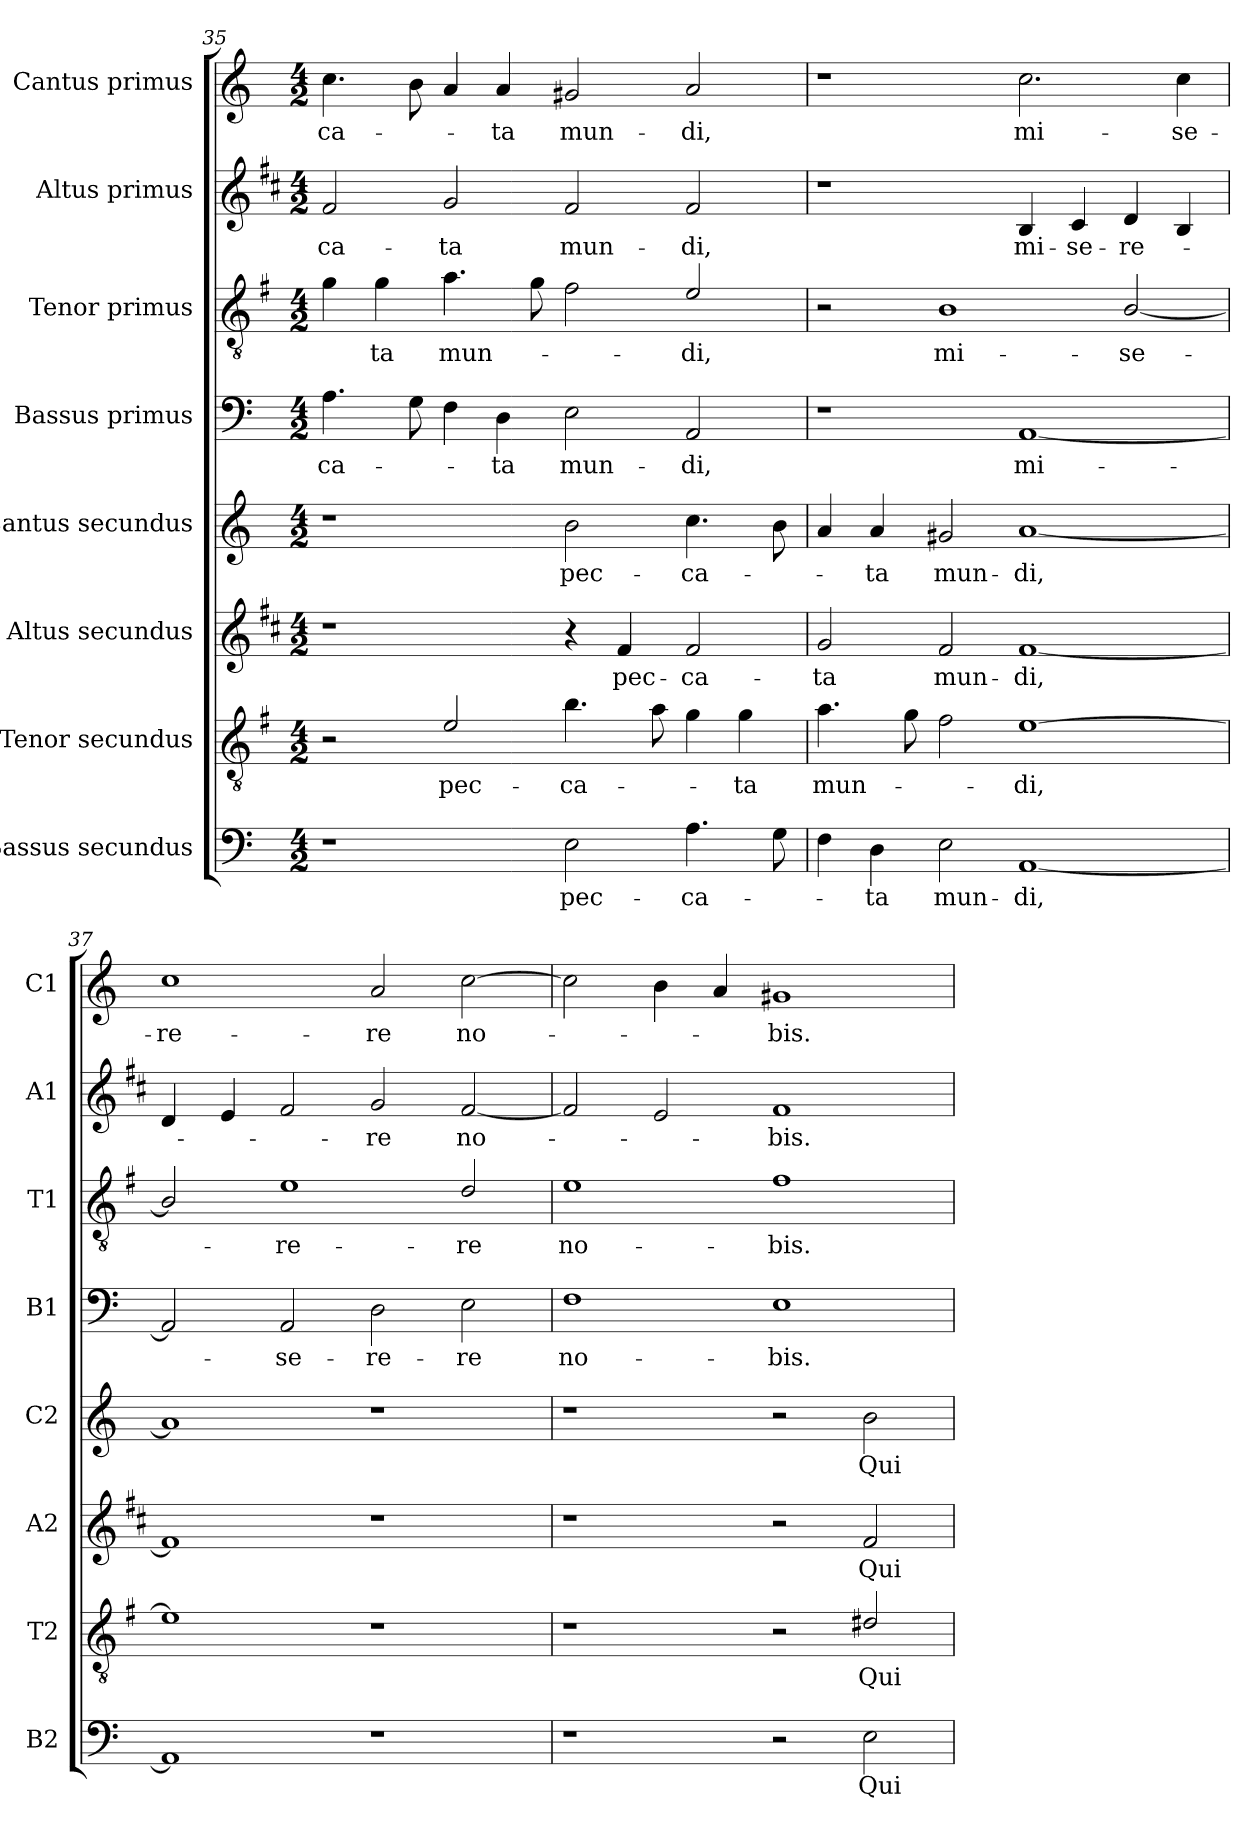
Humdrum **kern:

**kern	**text	**kern	**text	**kern	**text	**kern	**text	**kern	**text	**kern	**text	**kern	**text	**kern	**text
*part8	*part8	*part7	*part7	*part6	*part6	*part5	*part5	*part4	*part4	*part3	*part3	*part2	*part2	*part1	*part1
*staff8	*staff8	*staff7	*staff7	*staff6	*staff6	*staff5	*staff5	*staff4	*staff4	*staff3	*staff3	*staff2	*staff2	*staff1	*staff1
*I"Bassus secundus	*	*I"Tenor secundus	*	*I"Altus secundus	*	*I"Cantus secundus	*	*I"Bassus primus	*	*I"Tenor primus	*	*I"Altus primus	*	*I"Cantus primus	*
*I'B2	*	*I'T2	*	*I'A2	*	*I'C2	*	*I'B1	*	*I'T1	*	*I'A1	*	*I'C1	*
*clefF4	*	*clefGv2	*	*clefG2	*	*clefG2	*	*clefF4	*	*clefGv2	*	*clefG2	*	*clefG2	*
*	*	*ITrd4c7	*	*ITrd1c2	*	*	*	*	*	*ITrd4c7	*	*ITrd1c2	*	*	*
*k[]	*	*k[]	*	*k[]	*	*k[]	*	*k[]	*	*k[]	*	*k[]	*	*k[]	*
*C:	*	*C:	*	*C:	*	*C:	*	*C:	*	*C:	*	*C:	*	*C:	*
*M4/2	*	*M4/2	*	*M4/2	*	*M4/2	*	*M4/2	*	*M4/2	*	*M4/2	*	*M4/2	*
=35	=35	=35	=35	=35	=35	=35	=35	=35	=35	=35	=35	=35	=35	=35	=35
!	!	!	!	!	!	!	!	!	!LO:LY:b	!	!	!	!LO:LY:b	!	!LO:LY:b
1r	.	2r	.	1r	.	1r	.	4.A\	-ca-	4c\	.	2e/	-ca-	4.cc\	-ca-
!	!	!	!	!	!	!	!	!	!	!	!LO:LY:b	!	!	!	!
.	.	.	.	.	.	.	.	.	.	4c\	-ta	.	.	.	.
.	.	.	.	.	.	.	.	8G\	.	.	.	.	.	8b\	.
!	!	!	!LO:LY:b	!	!	!	!	!	!	!	!LO:LY:b	!	!LO:LY:b	!	!
.	.	2A/	pec-	.	.	.	.	4F\	.	4.d\	mun-	2f/	-ta	4a/	.
!	!	!	!	!	!	!	!	!	!LO:LY:b	!	!	!	!	!	!LO:LY:b
.	.	.	.	.	.	.	.	4D\	-ta	.	.	.	.	4a/	-ta
.	.	.	.	.	.	.	.	.	.	8c\	.	.	.	.	.
!	!LO:LY:b	!	!LO:LY:b	!	!	!	!LO:LY:b	!	!LO:LY:b	!	!	!	!LO:LY:b	!	!LO:LY:b
2E\	pec-	4.e\	-ca-	4r	.	2b\	pec-	2E\	mun-	2B\	.	2e/	mun-	2g#X/	mun-
!	!	!	!	!	!LO:LY:b	!	!	!	!	!	!	!	!	!	!
.	.	.	.	4e/	pec-	.	.	.	.	.	.	.	.	.	.
.	.	8d\	.	.	.	.	.	.	.	.	.	.	.	.	.
!	!LO:LY:b	!	!	!	!LO:LY:b	!	!LO:LY:b	!	!LO:LY:b	!	!LO:LY:b	!	!LO:LY:b	!	!LO:LY:b
4.A\	-ca-	4c\	.	2e/	-ca-	4.cc\	-ca-	2AA/	-di,	2A/	-di,	2e/	-di,	2a/	-di,
!	!	!	!LO:LY:b	!	!	!	!	!	!	!	!	!	!	!	!
.	.	4c\	-ta	.	.	.	.	.	.	.	.	.	.	.	.
8G\	.	.	.	.	.	8b\	.	.	.	.	.	.	.	.	.
=36	=36	=36	=36	=36	=36	=36	=36	=36	=36	=36	=36	=36	=36	=36	=36
!	!	!	!LO:LY:b	!	!LO:LY:b	!	!	!	!	!	!	!	!	!	!
4F\	.	4.d\	mun-	2f/	-ta	4a/	.	1r	.	2r	.	1r	.	1r	.
!	!LO:LY:b	!	!	!	!	!	!LO:LY:b	!	!	!	!	!	!	!	!
4D\	-ta	.	.	.	.	4a/	-ta	.	.	.	.	.	.	.	.
.	.	8c\	.	.	.	.	.	.	.	.	.	.	.	.	.
!	!LO:LY:b	!	!	!	!LO:LY:b	!	!LO:LY:b	!	!	!	!LO:LY:b	!	!	!	!
2E\	mun-	2B\	.	2e/	mun-	2g#X/	mun-	.	.	1E	mi-	.	.	.	.
!	!LO:LY:b	!	!LO:LY:b	!	!LO:LY:b	!	!LO:LY:b	!	!LO:LY:b	!	!	!	!LO:LY:b	!	!LO:LY:b
[1AA	-di,	[1A	-di,	[1e	-di,	[1a	-di,	[1AA	mi-	.	.	4A/	mi-	2.cc\	mi-
!	!	!	!	!	!	!	!	!	!	!	!	!	!LO:LY:b	!	!
.	.	.	.	.	.	.	.	.	.	.	.	4B/	-se-	.	.
!	!	!	!	!	!	!	!	!	!	!	!LO:LY:b	!	!LO:LY:b	!	!
.	.	.	.	.	.	.	.	.	.	[2E/	-se-	4c/	-re-	.	.
!	!	!	!	!	!	!	!	!	!	!	!	!	!	!	!LO:LY:b
.	.	.	.	.	.	.	.	.	.	.	.	4A/	.	4cc\	-se-
=37	=37	=37	=37	=37	=37	=37	=37	=37	=37	=37	=37	=37	=37	=37	=37
!	!	!	!	!	!	!	!	!	!	!	!	!	!	!	!LO:LY:b
1AA]	.	1A]	.	1e]	.	1a]	.	2AA/]	.	2E/]	.	4c/	.	1cc	-re-
.	.	.	.	.	.	.	.	.	.	.	.	4d/	.	.	.
!	!	!	!	!	!	!	!	!	!LO:LY:b	!	!LO:LY:b	!	!	!	!
.	.	.	.	.	.	.	.	2AA/	-se-	1A	-re-	2e/	.	.	.
!	!	!	!	!	!	!	!	!	!LO:LY:b	!	!	!	!LO:LY:b	!	!LO:LY:b
1r	.	1r	.	1r	.	1r	.	2D\	-re-	.	.	2f/	-re	2a/	-re
!	!	!	!	!	!	!	!	!	!LO:LY:b	!	!LO:LY:b	!	!LO:LY:b	!	!LO:LY:b
.	.	.	.	.	.	.	.	2E\	-re	2G/	-re	[2e/	no-	[2cc\	no-
!!LO:PB:g=z
=38	=38	=38	=38	=38	=38	=38	=38	=38	=38	=38	=38	=38	=38	=38	=38
!	!	!	!	!	!	!	!	!	!LO:LY:b	!	!LO:LY:b	!	!	!	!
1r	.	1r	.	1r	.	1r	.	1F	no-	1A	no-	2e/]	.	2cc\]	.
.	.	.	.	.	.	.	.	.	.	.	.	2d/	.	4b\	.
.	.	.	.	.	.	.	.	.	.	.	.	.	.	4a/	.
!	!	!	!	!	!	!	!	!	!LO:LY:b	!	!LO:LY:b	!	!LO:LY:b	!	!LO:LY:b
2r	.	2r	.	2r	.	2r	.	1E	-bis.	1B	-bis.	1e	-bis.	1g#X	-bis.
!	!LO:LY:b	!	!LO:LY:b	!	!LO:LY:b	!	!LO:LY:b	!	!	!	!	!	!	!	!
2E\	Qui	2G#X/	Qui	2e/	Qui	2b\	Qui	.	.	.	.	.	.	.	.
=	=	=	=	=	=	=	=	=	=	=	=	=	=	=	=
*-	*-	*-	*-	*-	*-	*-	*-	*-	*-	*-	*-	*-	*-	*-	*-
